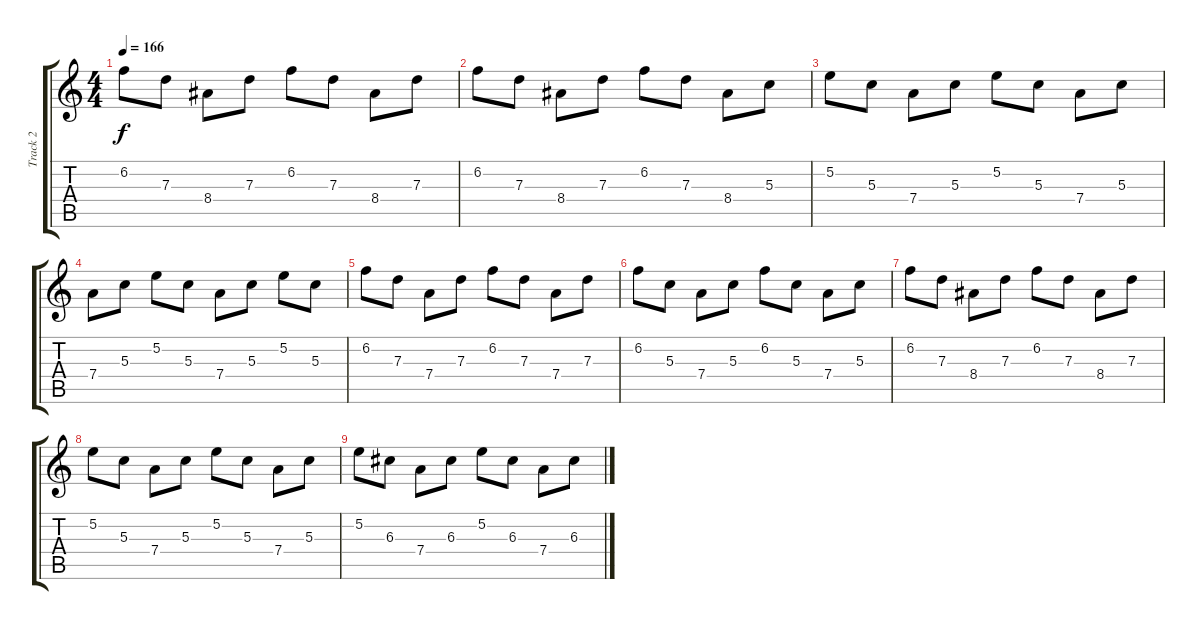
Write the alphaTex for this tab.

\track ("Track 2" "Track 2") {instrument acousticguitarnylon}
\staff {score tabs}
\tuning (E4 B3 G3 D3 A2 E2) {hide}
\ts (4 4)
\tempo 166
\clef g2
\ks c
6.2.8{dy f} 7.3.8 8.4.8 7.3.8 6.2.8 7.3.8 8.4.8 7.3.8 |
6.2.8 7.3.8 8.4.8 7.3.8 6.2.8 7.3.8 8.4.8 5.3.8 |
5.2.8 5.3.8 7.4.8 5.3.8 5.2.8 5.3.8 7.4.8 5.3.8 |
7.4.8 5.3.8 5.2.8 5.3.8 7.4.8 5.3.8 5.2.8 5.3.8 |
6.2.8{instrument fx4atmosphere} 7.3.8 7.4.8 7.3.8 6.2.8 7.3.8 7.4.8 7.3.8 |
6.2.8 5.3.8 7.4.8 5.3.8 6.2.8 5.3.8 7.4.8 5.3.8 |
6.2.8 7.3.8 8.4.8 7.3.8 6.2.8 7.3.8 8.4.8 7.3.8 |
5.2.8 5.3.8 7.4.8 5.3.8 5.2.8 5.3.8 7.4.8 5.3.8 |
5.2.8 6.3.8 7.4.8 6.3.8 5.2.8 6.3.8 7.4.8 6.3.8
